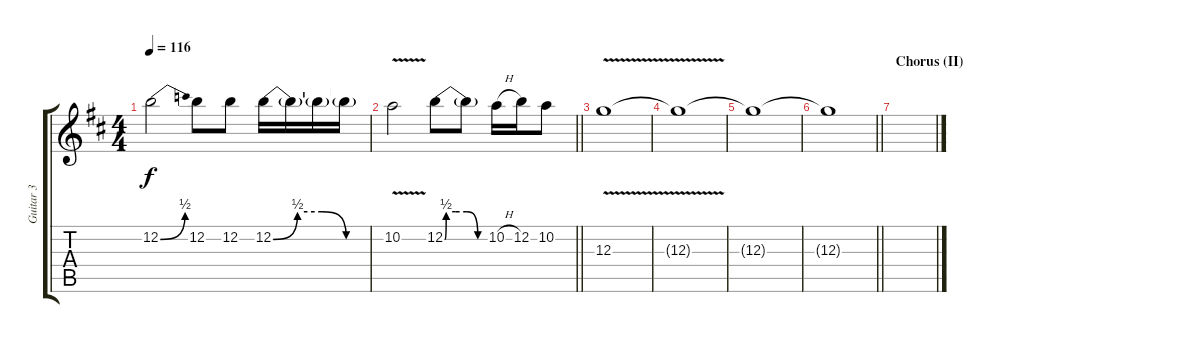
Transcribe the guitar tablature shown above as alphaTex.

\track ("Guitar 3" "Guitar 3") {instrument distortionguitar}
\staff {score tabs}
\tuning (E4 B3 G3 D3 A2 E2) {hide}
\ts (4 4)
\tempo 116
\clef g2
\ks d
12.2{be (bend 0 0 60 2)}.2{dy f} 12.2.8 12.2.8 12.2{be (custom 0 0 15 2 30 2 45 0 60 0)}.16 12.2{t}.16 12.2{t}.16 12.2{t}.16 |
\barLineRight lightlight
10.2{v}.2 12.2{be (custom 0 0 2 2 15 2 30 2 45 0 60 0)}.8 12.2{t}.8 10.2{h}.16 12.2.16 10.2.8 |
12.3{v}.1 |
12.3{t}.1 |
12.3{t}.1{volume 0 instrument distortionguitar} |
\barLineRight lightlight
12.3{t}.1 |
\section ("" "Chorus (II)")
